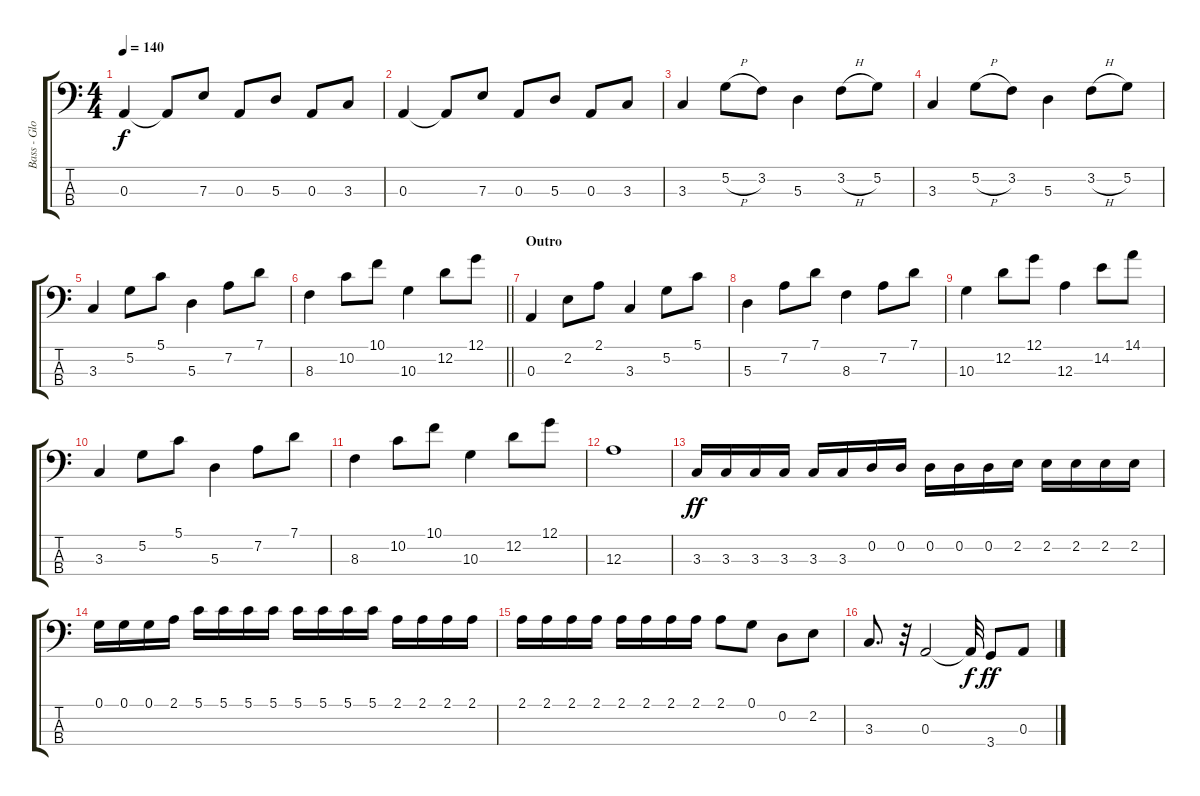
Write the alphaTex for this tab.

\track ("Bass - Glover" "Bass - Glo") {instrument electricbassfinger}
\staff {score tabs}
\tuning (G2 D2 A1 E1) {hide}
\ts (4 4)
\tempo 140
\clef f4
\ks c
0.3.4{dy f} 0.3{t}.8 7.3.8 0.3.8 5.3.8 0.3.8 3.3.8 |
0.3.4 0.3{t}.8 7.3.8 0.3.8 5.3.8 0.3.8 3.3.8 |
3.3.4 5.2{h}.8 3.2.8 5.3.4 3.2{h}.8 5.2.8 |
3.3.4 5.2{h}.8 3.2.8 5.3.4 3.2{h}.8 5.2.8 |
3.3.4 5.2.8 5.1.8 5.3.4 7.2.8 7.1.8 |
\barLineRight lightlight
8.3.4 10.2.8 10.1.8 10.3.4 12.2.8 12.1.8 |
\section ("" "Outro")
0.3.4 2.2.8 2.1.8 3.3.4 5.2.8 5.1.8 |
5.3.4 7.2.8 7.1.8 8.3.4 7.2.8 7.1.8 |
10.3.4 12.2.8 12.1.8 12.3.4 14.2.8 14.1.8 |
3.3.4 5.2.8 5.1.8 5.3.4 7.2.8 7.1.8 |
8.3.4 10.2.8 10.1.8 10.3.4 12.2.8 12.1.8 |
12.3.1 |
3.3.16{dy ff} 3.3.16 3.3.16 3.3.16 3.3.16 3.3.16 0.2.16 0.2.16 0.2.16 0.2.16 0.2.16 2.2.16 2.2.16 2.2.16 2.2.16 2.2.16 |
0.1.16 0.1.16 0.1.16 2.1.16 5.1.16 5.1.16 5.1.16 5.1.16 5.1.16 5.1.16 5.1.16 5.1.16 2.1.16 2.1.16 2.1.16 2.1.16 |
2.1.16 2.1.16 2.1.16 2.1.16 2.1.16 2.1.16 2.1.16 2.1.16 2.1.8 0.1.8 0.2.8 2.2.8 |
3.3.8{d} r.32 0.3.2 0.3{t}.32{dy f} 3.4.8{dy ff} 0.3.8
